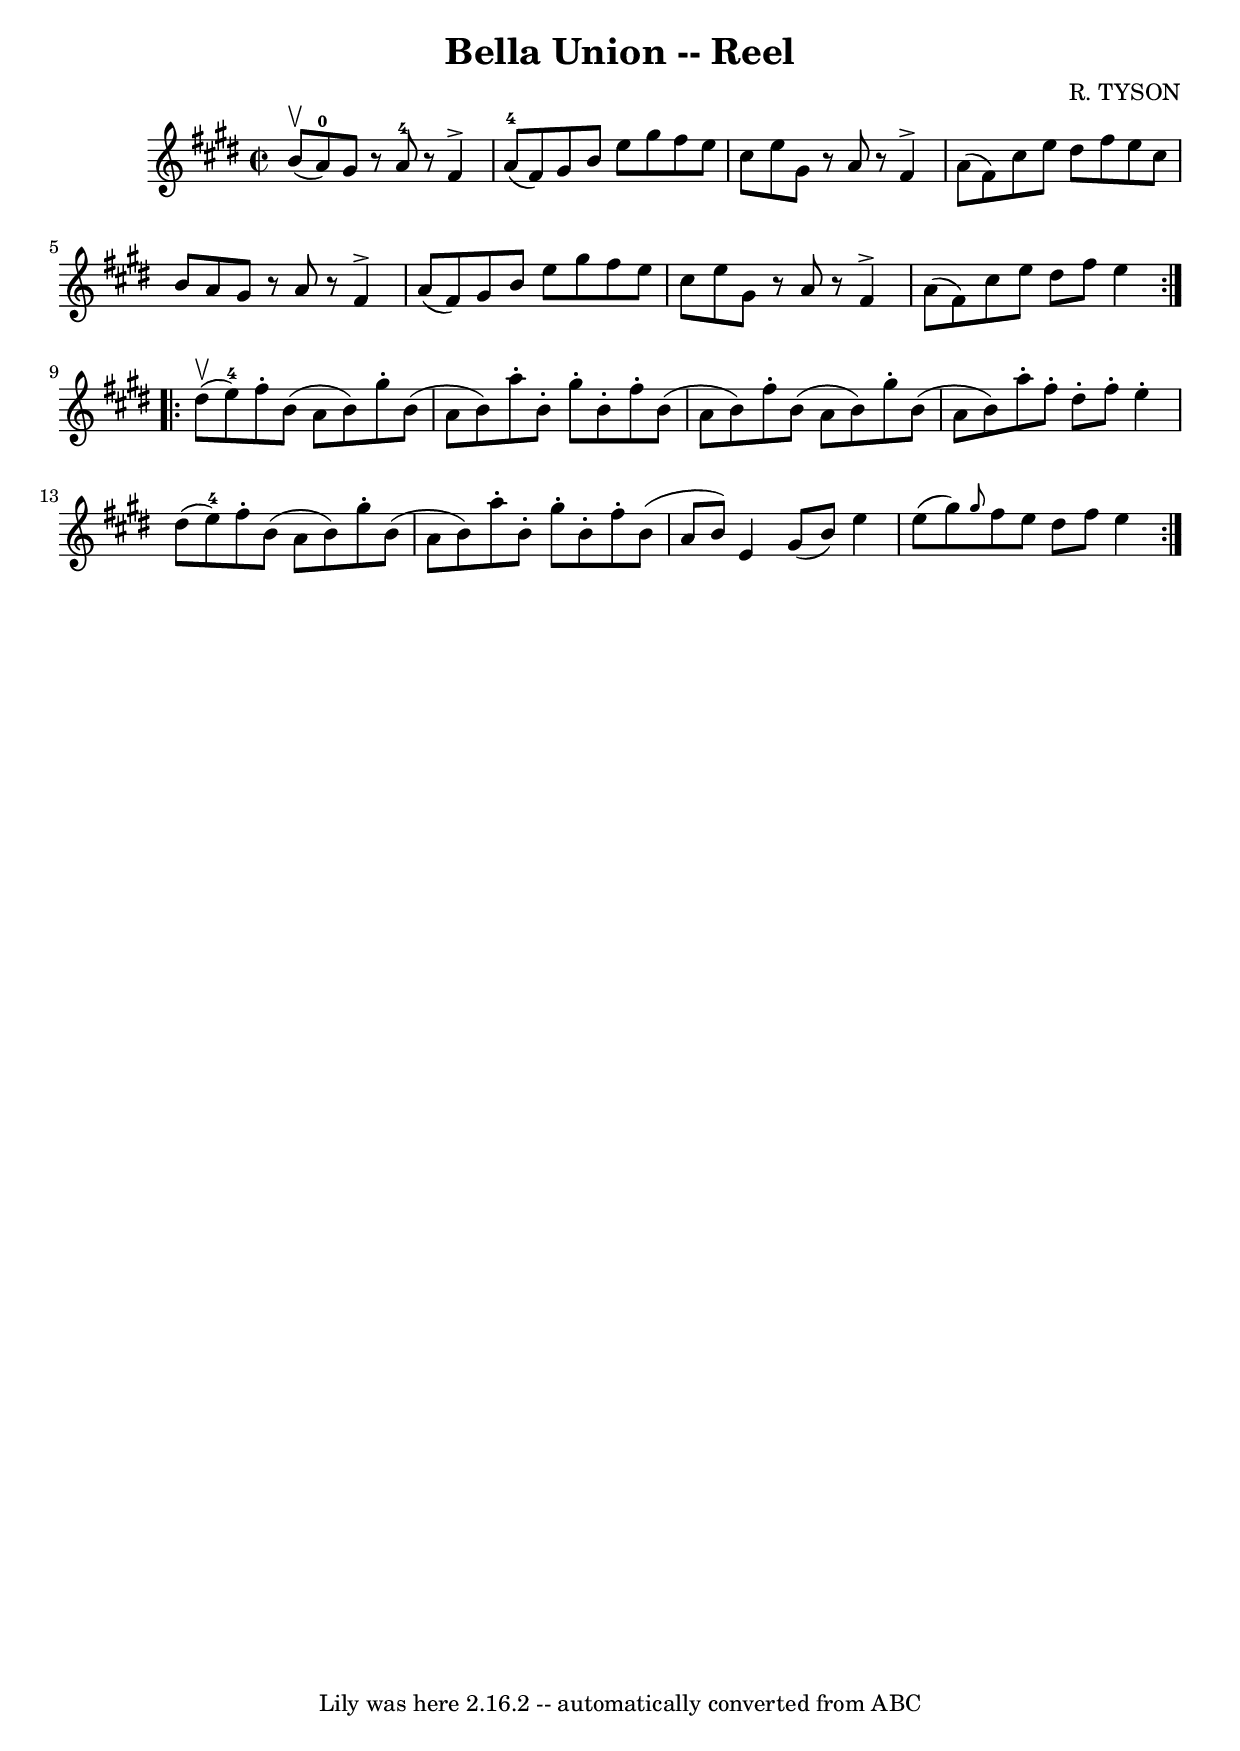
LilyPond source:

\version "2.16.2"
\include "Mammoth.ily"
\header {
  %% book = "Ryan's Mammoth Collection"
  composer = "R. TYSON"
  crossRefNumber = "1"
  footnotes = "\\\\242"
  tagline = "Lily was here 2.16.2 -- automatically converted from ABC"
  title = "Bella Union -- Reel"

}
voicedefault =  {



  \repeat volta 2 {

    \override Staff.TimeSignature #'style = #'C
    \time 2/2 
    \key e \major
    b'8^\upbow(a'8-0) |
    gis'8    r8  
    a'8-4   r8 fis'4^\accent a'8-4(fis'8)   |
    gis'8    
    b'8 e''8 gis''8 fis''8 e''8 cis''8 e''8    |
    gis'8   
    r8 a'8    r8 fis'4^\accent a'8 (fis'8)   |
    cis''8 e''8  
    dis''8 fis''8 e''8 cis''8 b'8 a'8    |
    gis'8    r8 
    a'8    r8 fis'4^\accent a'8 (fis'8)   |
    gis'8 b'8    
    e''8 gis''8 fis''8 e''8 cis''8 e''8    |
    gis'8    r8 
    a'8    r8 fis'4^\accent a'8 (fis'8)   |
    cis''8 e''8    
    dis''8 fis''8 e''4    
  }     
  \repeat volta 2 {
    dis''8^\upbow(e''8 
    -4) |
    fis''8 -. b'8 (a'8 b'8) gis''8 -. b'8 (
    a'8 b'8)   |
    a''8 -. b'8 -. gis''8 -. b'8 -. fis''8 -.   
    b'8 (a'8 b'8)   |
    fis''8 -. b'8 (a'8 b'8) gis''8 
    -. b'8 (a'8 b'8)   |
    a''8 -. fis''8 -. dis''8 -.   
    fis''8 -. e''4 -. dis''8 (e''8-4)   |
    fis''8 -. b'8 (
    a'8 b'8) gis''8 -. b'8 (a'8 b'8)   |
    a''8 -. b'8 
    -. gis''8 -. b'8 -. fis''8 -. b'8 (a'8 b'8)   |
    e'4   
    gis'8 (b'8) e''4 e''8 (gis''8)   |
    \grace {    
      gis''8  
    } fis''8 e''8 dis''8 fis''8 e''4    
  }   

}

\score{
  <<

    \context Staff="default"
    {
      \voicedefault 
      
    }

  >>
  \layout {
    
  }
  \midi {
  }

}
